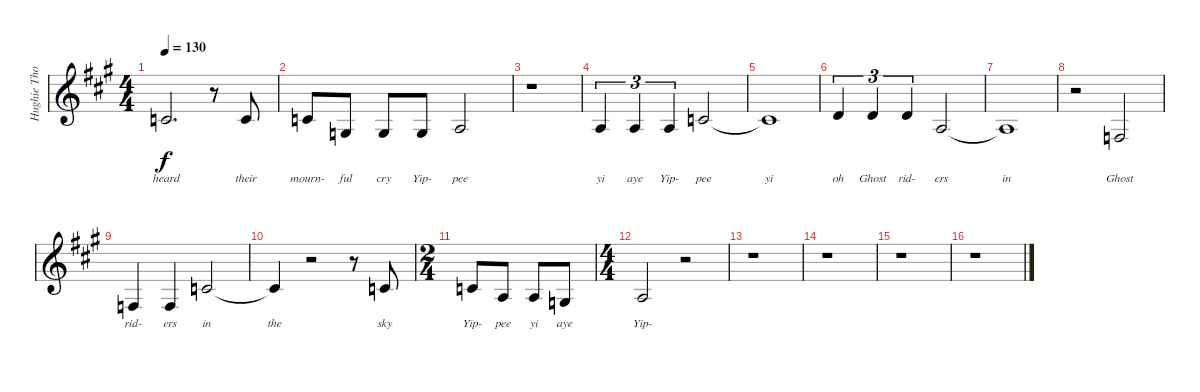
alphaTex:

\track ("Hughie Thomasson Vocals" "Hughie Tho") {instrument violin}
\staff {score}
\tuning (E4 B3 G3 D3 A2 E2) {hide}
\ts (4 4)
\tempo 130
\clef g2
\ks f#minor
5.3{t}.2{d lyrics (0 "heard") lyrics (1 "") lyrics (2 "") lyrics (3 "") lyrics (4 "") dy f} r.8 5.3.8{lyrics (0 "their") lyrics (1 "") lyrics (2 "") lyrics (3 "") lyrics (4 "")} |
5.3.8{lyrics (0 "mourn-") lyrics (1 "") lyrics (2 "") lyrics (3 "") lyrics (4 "")} 5.4.8{lyrics (0 "ful") lyrics (1 "") lyrics (2 "") lyrics (3 "") lyrics (4 "")} 5.4.8{lyrics (0 "cry") lyrics (1 "") lyrics (2 "") lyrics (3 "") lyrics (4 "")} 5.4.8{lyrics (0 "Yip-") lyrics (1 "") lyrics (2 "") lyrics (3 "") lyrics (4 "")} 2.3.2{lyrics (0 "pee") lyrics (1 "") lyrics (2 "") lyrics (3 "") lyrics (4 "")} |
r.1 |
2.3.4{tu (3 2) lyrics (0 "yi") lyrics (1 "") lyrics (2 "") lyrics (3 "") lyrics (4 "")} 2.3.4{tu (3 2) lyrics (0 "aye") lyrics (1 "") lyrics (2 "") lyrics (3 "") lyrics (4 "")} 2.3.4{tu (3 2) lyrics (0 "Yip-") lyrics (1 "") lyrics (2 "") lyrics (3 "") lyrics (4 "")} 1.2.2{lyrics (0 "pee") lyrics (1 "") lyrics (2 "") lyrics (3 "") lyrics (4 "")} |
1.2{t}.1{lyrics (0 "yi") lyrics (1 "") lyrics (2 "") lyrics (3 "") lyrics (4 "")} |
3.2.4{tu (3 2) lyrics (0 "oh") lyrics (1 "") lyrics (2 "") lyrics (3 "") lyrics (4 "")} 3.2.4{tu (3 2) lyrics (0 "Ghost") lyrics (1 "") lyrics (2 "") lyrics (3 "") lyrics (4 "")} 3.2.4{tu (3 2) lyrics (0 "rid-") lyrics (1 "") lyrics (2 "") lyrics (3 "") lyrics (4 "")} 2.3.2{lyrics (0 "ers") lyrics (1 "") lyrics (2 "") lyrics (3 "") lyrics (4 "")} |
2.3{t}.1{lyrics (0 "in") lyrics (1 "") lyrics (2 "") lyrics (3 "") lyrics (4 "")} |
r.2 3.4.2{lyrics (0 "Ghost") lyrics (1 "") lyrics (2 "") lyrics (3 "") lyrics (4 "")} |
3.4.4{lyrics (0 "rid-") lyrics (1 "") lyrics (2 "") lyrics (3 "") lyrics (4 "")} 3.4.4{lyrics (0 "ers") lyrics (1 "") lyrics (2 "") lyrics (3 "") lyrics (4 "")} 1.2.2{lyrics (0 "in") lyrics (1 "") lyrics (2 "") lyrics (3 "") lyrics (4 "")} |
1.2{t}.4{lyrics (0 "the") lyrics (1 "") lyrics (2 "") lyrics (3 "") lyrics (4 "")} r.2 r.8 1.2.8{lyrics (0 "sky") lyrics (1 "") lyrics (2 "") lyrics (3 "") lyrics (4 "")} |
\ts (2 4)
1.2.8{lyrics (0 "Yip-") lyrics (1 "") lyrics (2 "") lyrics (3 "") lyrics (4 "")} 2.3.8{lyrics (0 "pee") lyrics (1 "") lyrics (2 "") lyrics (3 "") lyrics (4 "")} 2.3.8{lyrics (0 "yi") lyrics (1 "") lyrics (2 "") lyrics (3 "") lyrics (4 "")} 0.3.8{lyrics (0 "aye") lyrics (1 "") lyrics (2 "") lyrics (3 "") lyrics (4 "")} |
\ts (4 4)
2.3.2{lyrics (0 "Yip-") lyrics (1 "") lyrics (2 "") lyrics (3 "") lyrics (4 "")} r.2 |
r.1 |
r.1 |
r.1 |
r.1
